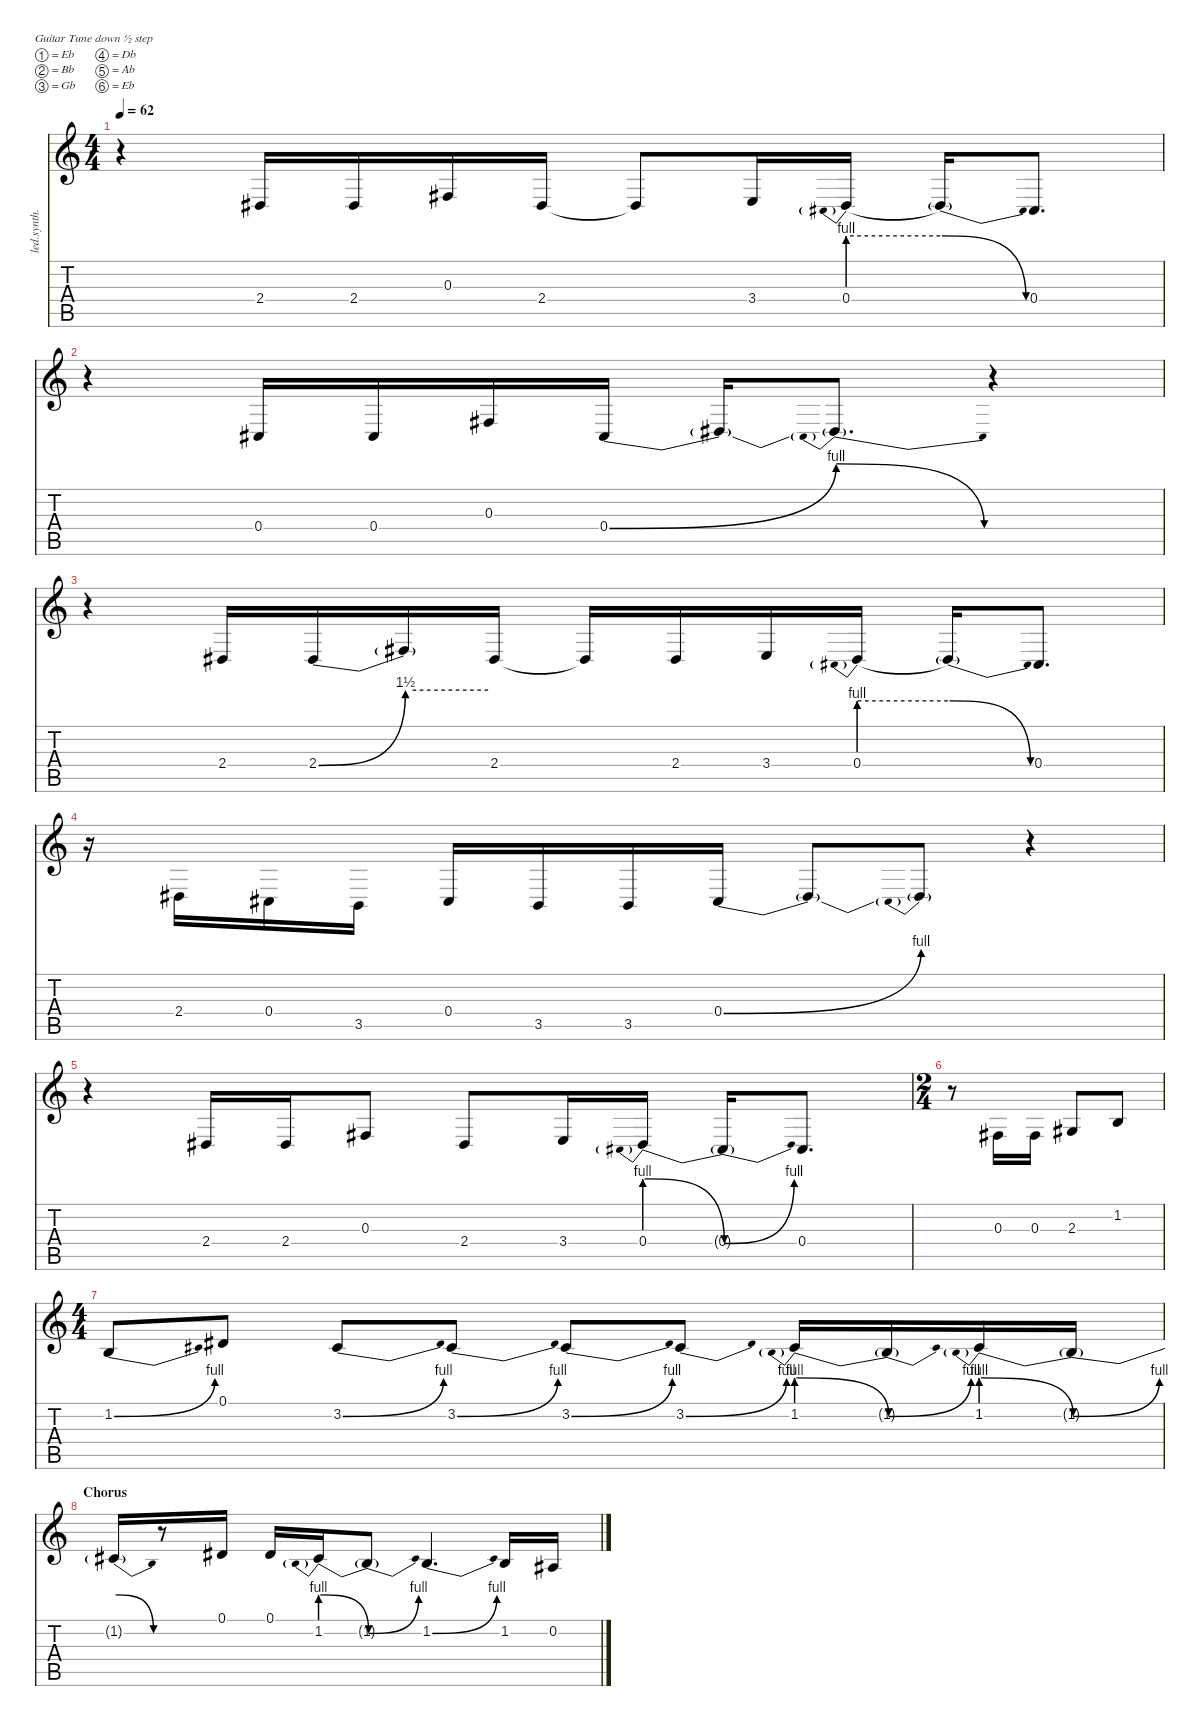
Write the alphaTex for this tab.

\defaultSystemsLayout 4
\hideDynamics
\bracketExtendMode nobrackets
\otherSystemsTrackNameOrientation horizontal
\track ("Voice 1" "led.synth.") {instrument lead2sawtooth}
\staff {score tabs}
\tuning (Eb4 Bb3 Gb3 Db3 Ab2 Eb2)
\ts (4 4)
\tempo 62
\clef g2
\ks c
r.4{dy p beam Down} 2.4{acc #}.16{dy mf beam Up} 2.4{acc #}.16{beam Up} 0.3{acc #}.16{beam Up} 2.4{acc #}.16{beam Up} 2.4{t acc #}.8{dy f beam Up} 3.4.16{dy mf beam Up} 0.4{be (prebend 0 4 60 4)}.16{beam Up} 0.4{be (release 0 4 60 0) t}.16{dy f beam Up} 0.4{acc #}.8{d dy mf beam Up} |
r.4{beam Down} 0.4{acc #}.16{beam Up} 0.4{acc #}.16{beam Up} 0.3{acc #}.16{beam Up} 0.4{be (bend 0 0 60 4) acc #}.16{beam Up} 0.4{t}.16{dy f beam Up} 0.4{be (prebendrelease 0 4 60 0) t}.8{d beam Up} r.4{beam Up} |
r.4{beam Down} 2.4{acc #}.16{dy mf beam Up} 2.4{be (bend 0 0 60 6) acc #}.16{beam Up} 2.4{be (hold 0 6 60 6) t}.16{dy f beam Up} 2.4{acc #}.16{dy mf beam Up} 2.4{t acc #}.16{dy f beam Up} 2.4{acc #}.16{dy mf beam Up} 3.4.16{beam Up} 0.4{be (prebend 0 4 60 4)}.16{beam Up} 0.4{be (release 0 4 60 0) t}.16{dy f beam Up} 0.4{acc #}.8{d dy mf beam Up} |
r.16{beam Down} 2.4{acc #}.16{beam Up} 0.4{acc #}.16{beam Up} 3.5.16{beam Up} 0.4{acc #}.16{beam Up} 3.5.16{beam Up} 3.5.16{beam Up} 0.4{be (bend 0 0 60 4) acc #}.16{beam Up} 0.4{t}.8{dy f beam Up} 0.4{be (prebend 0 4 60 4) t}.8{beam Up} r.4{beam Up} |
r.4{beam Down} 2.4{acc #}.16{dy mf beam Up} 2.4{acc #}.16{beam Up} 0.3{acc #}.8{beam Up} 2.4{acc #}.8{beam Up} 3.4.16{beam Up} 0.4{be (prebendrelease 0 4 60 0)}.16{beam Up} 0.4{be (bend 0 0 60 4) t acc #}.16{dy f beam Up} 0.4{acc #}.8{d dy mf beam Up} |
\ts (2 4)
r.8{beam Down} 0.3{acc #}.16{beam Up} 0.3{acc #}.16{beam Up} 2.3{acc #}.8{beam Up} 1.2.8{beam Up} |
\ts (4 4)
1.2{be (bend 0 0 4.999999799999999 4)}.8{beam Up} 0.1{acc #}.8{beam Up} 3.2{be (bend 0 0 4.999999799999999 4) acc #}.8{beam Up} 3.2{be (bend 0 0 4.999999799999999 4) acc #}.8{beam Up} 3.2{be (bend 0 0 4.999999799999999 4) acc #}.8{beam Up} 3.2{be (bend 0 0 4.999999799999999 4) acc #}.8{beam Up} 1.2{be (prebendrelease 0 4 60 0)}.16{beam Up} 1.2{be (bend 0 0 60 4) t}.16{dy f beam Up} 1.2{be (prebendrelease 0 4 60 0)}.16{dy mf beam Up} 1.2{be (bend 0 0 60 4) t}.16{dy f beam Up} |
\section ("" "Chorus")
1.2{be (release 0 4 60 0) t}.16{beam Up} r.8{beam Up} 0.1{acc #}.16{dy mf beam Up} 0.1{acc #}.16{beam Up} 1.2{be (prebendrelease 0 4 60 0)}.16{beam Up} 1.2{be (bend 0 0 60 4) t}.8{dy f beam Up} 1.2{be (bend 0 0 4.999999799999999 4)}.4{d dy mf beam Up} 1.2.16{beam Up} 0.2{acc #}.16{beam Up}
